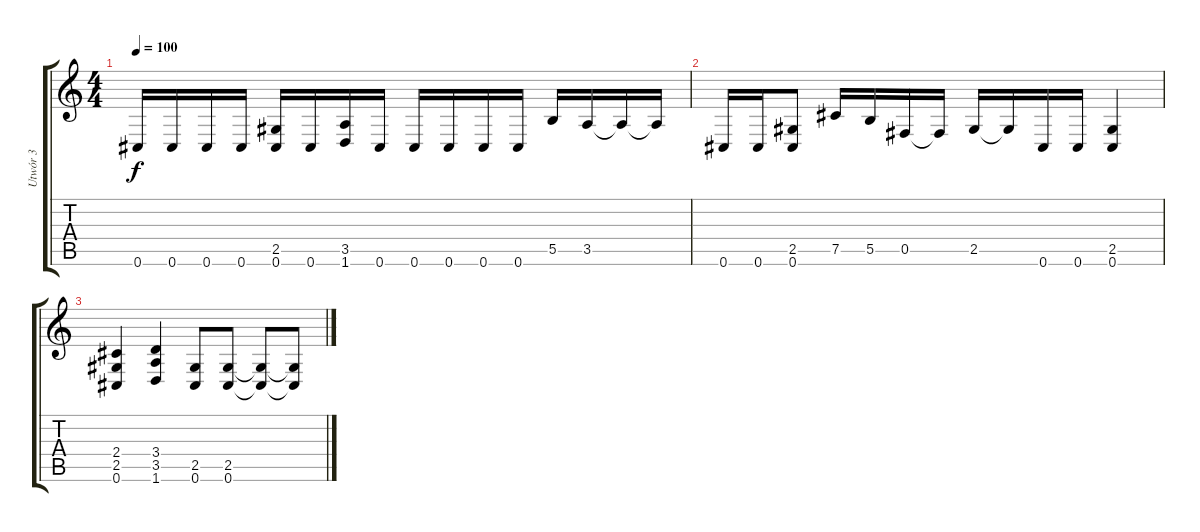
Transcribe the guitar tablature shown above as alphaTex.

\track ("Utwór 3" "Utwór 3") {instrument distortionguitar}
\staff {score tabs}
\tuning (Db4 Ab3 E3 B2 Gb2 Db2) {hide}
\ts (4 4)
\tempo 100
\clef g2
\ks c
0.6.16{dy f volume 6} 0.6.16 0.6.16{volume 5} 0.6.16 (2.5 0.6).16{volume 4} 0.6.16 (3.5 1.6).16{volume 3} 0.6.16 0.6.16{volume 2} 0.6.16 0.6.16{volume 1} 0.6.16 5.5.16{volume 0} 3.5.16 3.5{t}.16 3.5{t}.16 |
0.6.16 0.6.16 (2.5 0.6).8 7.5.16 5.5.16 0.5.16 0.5{t}.16 2.5.16 2.5{t}.16 0.6.16 0.6.16 (2.5 0.6).4 |
(2.4 2.5 0.6).4 (3.4 3.5 1.6).4 (2.5 0.6).8 (2.5 0.6).8 (2.5{t} 0.6{t}).8 (2.5{t} 0.6{t}).8
